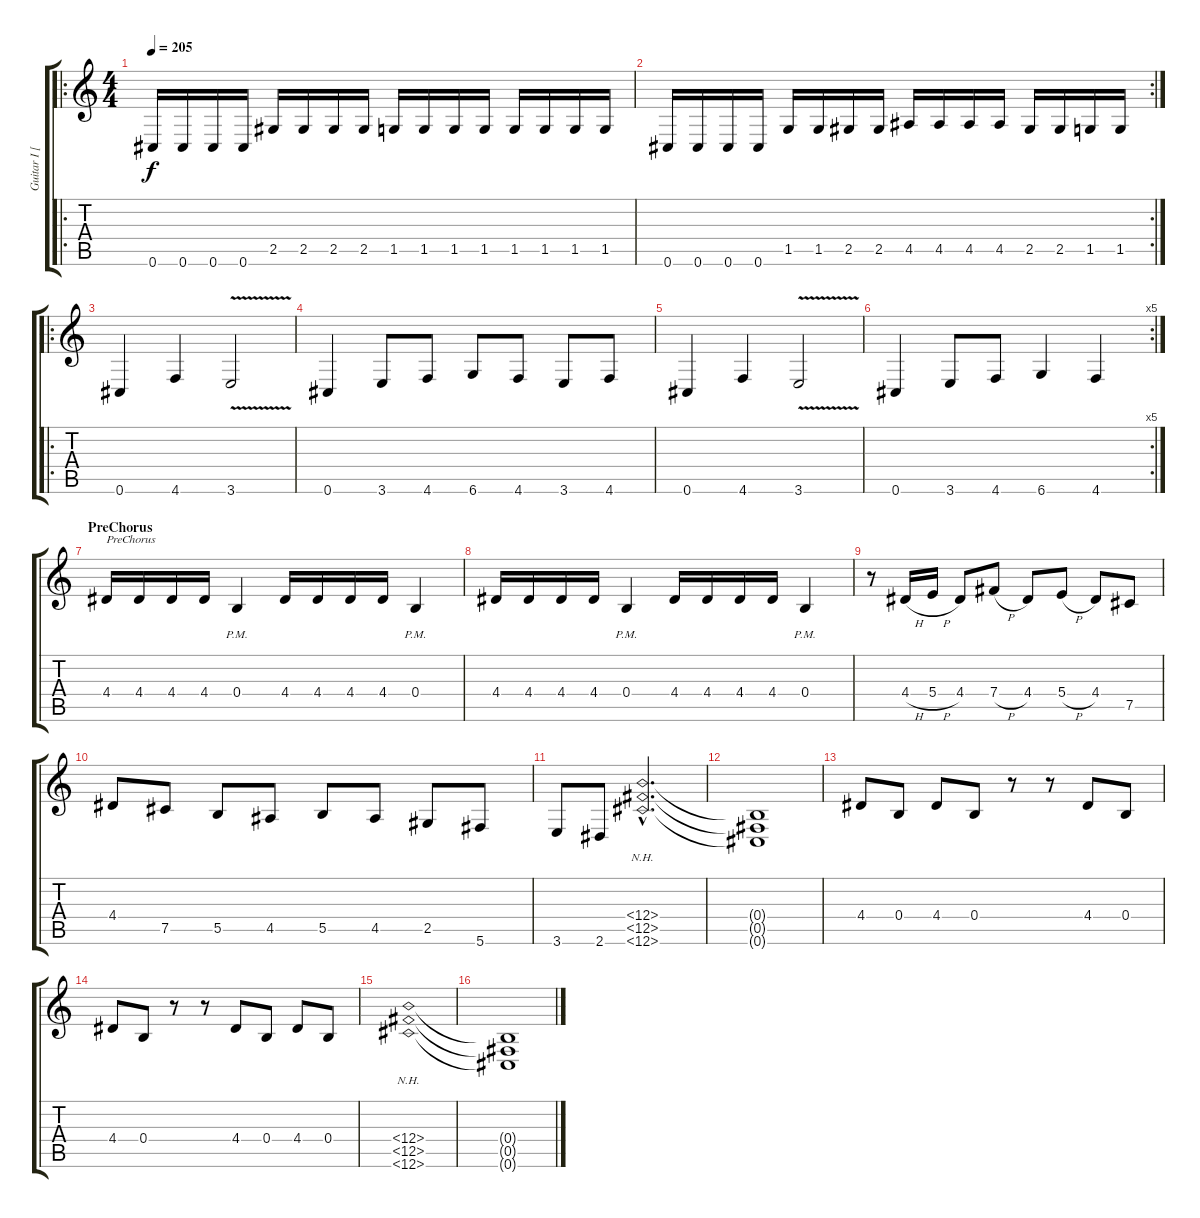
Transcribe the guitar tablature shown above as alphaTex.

\track ("Guitar I [Frederick Schalin]" "Guitar I [") {instrument distortionguitar}
\staff {score tabs}
\tuning (Db4 Ab3 E3 B2 Gb2 Db2) {hide}
\ro
\ts (4 4)
\tempo 205
\clef g2
\ks c
0.6.16{dy f} 0.6.16 0.6.16 0.6.16 2.5.16 2.5.16 2.5.16 2.5.16 1.5.16 1.5.16 1.5.16 1.5.16 1.5.16 1.5.16 1.5.16 1.5.16 |
\rc 2
0.6.16 0.6.16 0.6.16 0.6.16 1.5.16 1.5.16 2.5.16 2.5.16 4.5.16 4.5.16 4.5.16 4.5.16 2.5.16 2.5.16 1.5.16 1.5.16 |
\ro
0.6.4 4.6.4 3.6{v}.2 |
0.6.4 3.6.8 4.6.8 6.6.8 4.6.8 3.6.8 4.6.8 |
0.6.4 4.6.4 3.6{v}.2 |
\rc 5
0.6.4 3.6.8 4.6.8 6.6.4 4.6.4 |
\section ("" "PreChorus")
4.4.16{txt "PreChorus"} 4.4.16 4.4.16 4.4.16 0.4{pm}.4 4.4.16 4.4.16 4.4.16 4.4.16 0.4{pm}.4 |
4.4.16 4.4.16 4.4.16 4.4.16 0.4{pm}.4 4.4.16 4.4.16 4.4.16 4.4.16 0.4{pm}.4 |
r.8 4.4{h}.16 5.4{h}.16 4.4.8 7.4{h}.8 4.4.8 5.4{h}.8 4.4.8 7.5.8 |
4.4.8 7.5.8 5.5.8 4.5.8 5.5.8 4.5.8 2.5.8 5.6.8 |
3.6.8 2.6.8 (0.4{nh hac} 0.5{nh hac} 0.6{nh hac}).2{d} |
(0.4{t} 0.5{t} 0.6{t}).1 |
4.4.8 0.4.8 4.4.8 0.4.8 r.8 r.8 4.4.8 0.4.8 |
4.4.8 0.4.8 r.8 r.8 4.4.8 0.4.8 4.4.8 0.4.8 |
(0.4{nh} 0.5{nh} 0.6{nh}).1 |
(0.4{t} 0.5{t} 0.6{t}).1
